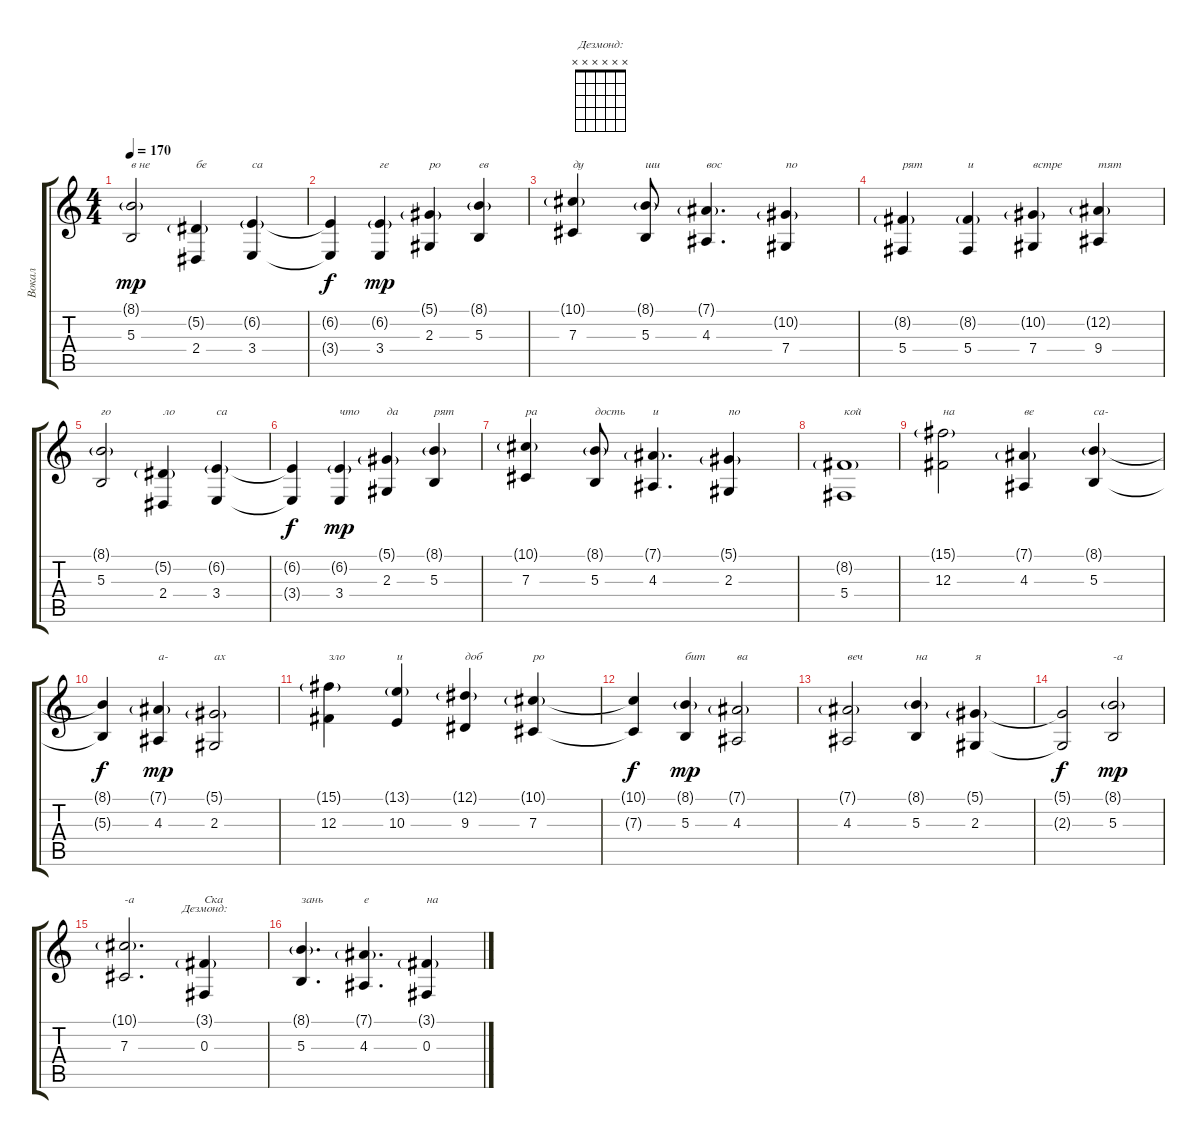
\track ("Вокал" "Вокал") {instrument bassoon}
\staff {score tabs}
\tuning (Eb4 Bb3 Gb3 Db3 Ab2 Eb2) {hide}
\chord ("Дезмонд:" x x x x x x)
\ts (4 4)
\tempo 170
\clef g2
\ks c
(8.1{g} 5.3).2{txt "в не" dy mp} (5.2{g} 2.4).4{txt "бе"} (6.2{g} 3.4).4{txt "са"} |
(6.2{t} 3.4{t}).4{dy f} (6.2{g} 3.4).4{txt "ге" dy mp} (5.1{g} 2.3).4{txt "ро"} (8.1{g} 5.3).4{txt "ев"} |
(10.1{g} 7.3).4{txt "ду"} (8.1{g} 5.3).8{txt "ши"} (7.1{g} 4.3).4{d txt "вос"} (10.2{g} 7.4).4{txt "по"} |
(8.2{g} 5.4).4{txt "рят"} (8.2{g} 5.4).4{txt "и"} (10.2{g} 7.4).4{txt "встре"} (12.2{g} 9.4).4{txt "тят"} |
(8.1{g} 5.3).2{txt "го"} (5.2{g} 2.4).4{txt "ло"} (6.2{g} 3.4).4{txt "са"} |
(6.2{t} 3.4{t}).4{dy f} (6.2{g} 3.4).4{txt "что" dy mp} (5.1{g} 2.3).4{txt "да"} (8.1{g} 5.3).4{txt "рят"} |
(10.1{g} 7.3).4{txt "ра"} (8.1{g} 5.3).8{txt "дость"} (7.1{g} 4.3).4{d txt "и"} (5.1{g} 2.3).4{txt "по"} |
(8.2{g} 5.4).1{txt "кой"} |
(15.1{g} 12.3).2{txt "на"} (7.1{g} 4.3).4{txt "ве"} (8.1{g} 5.3).4{txt "са-"} |
(8.1{t} 5.3{t}).4{dy f} (7.1{g} 4.3).4{txt "а-" dy mp} (5.1{g} 2.3).2{txt "ах"} |
(15.1{g} 12.3).4{txt "зло"} (13.1{g} 10.3).4{txt "и"} (12.1{g} 9.3).4{txt "доб"} (10.1{g} 7.3).4{txt "ро"} |
(10.1{t} 7.3{t}).4{dy f} (8.1{g} 5.3).4{txt "бит" dy mp} (7.1{g} 4.3).2{txt "ва"} |
(7.1{g} 4.3).2{txt "веч"} (8.1{g} 5.3).4{txt "на"} (5.1{g} 2.3).4{txt "я"} |
(5.1{t} 2.3{t}).2{dy f} (8.1{g} 5.3).2{txt "-а" dy mp} |
(10.1{g} 7.3).2{d txt "-а"} (3.1{g} 0.3).4{ch "Дезмонд:" txt "Ска" instrument bassoon} |
(8.1{g} 5.3).4{d txt "зань"} (7.1{g} 4.3).4{d txt "е"} (3.1{g} 0.3).4{txt "на"}
